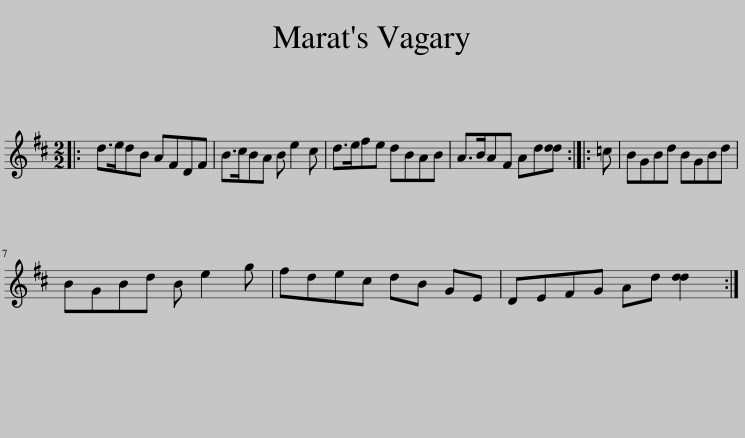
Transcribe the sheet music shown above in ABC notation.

X:1
L:1/8
M:2/2
I:linebreak $
K:D
V:1 treble
V:1
|: d>edB AFDF | B>cBA B e2 c | d>efe dBAB | A>BAF Ad[dd] :: =c | %5
 BGBd BGBd |$ BGBd B e2 g | fdec dB GE | DEFG Ad [dd]2 :| %9
